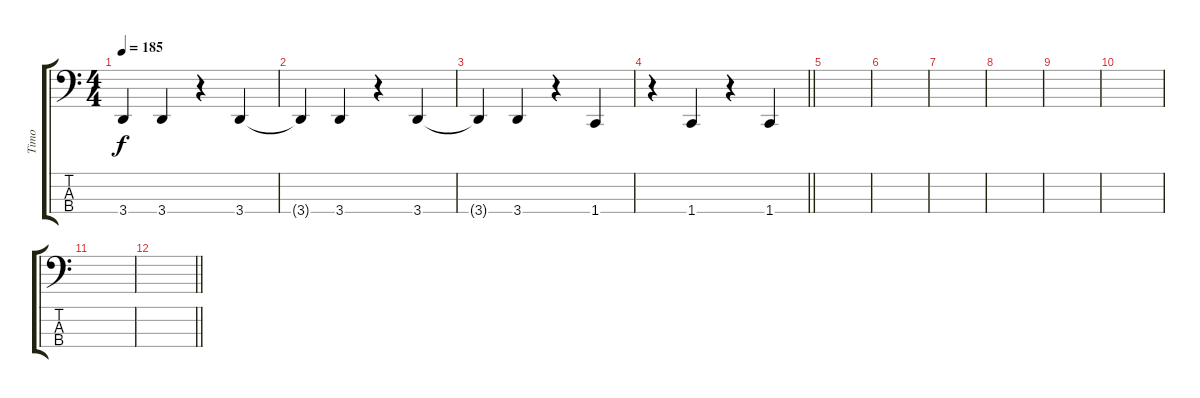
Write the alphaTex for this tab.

\track ("Timo" "Timo") {instrument electricbassfinger}
\staff {score tabs}
\tuning (D2 A1 E1 B0) {hide}
\ts (4 4)
\tempo 185
\clef f4
\ks c
3.4.4{dy f} 3.4.4 r.4 3.4.4 |
3.4{t}.4 3.4.4 r.4 3.4.4 |
3.4{t}.4 3.4.4 r.4 1.4.4 |
\barLineRight lightlight
r.4 1.4.4 r.4 1.4.4 |
|
|
|
|
|
|
|
\barLineRight lightlight
